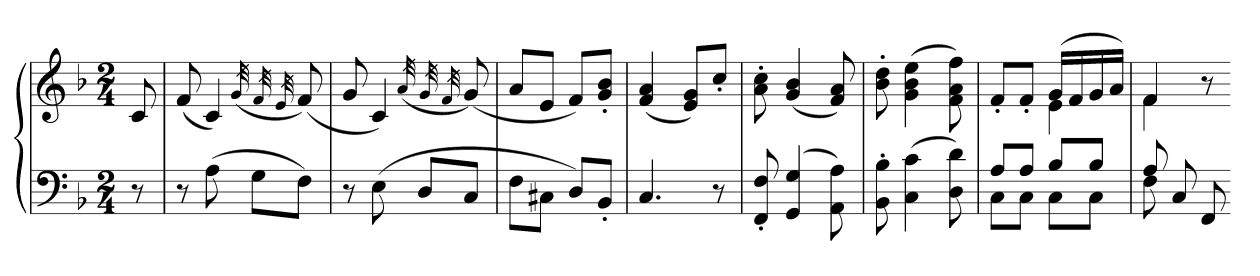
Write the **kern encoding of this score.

**kern	**kern
*part1	*part1
*staff2	*staff1
*clefF4	*clefG2
*k[b-]	*k[b-]
*F:	*F:
*M2/4	*M2/4
=	=
8r	8c
=365	=365
8r	(8f
(8A	4c)
8GL	.
.	(32qg
.	32qf
.	32qe
8FJ)	(8f)
=366	=366
8r	8g
(8E	4c)
8DL	.
.	(32qa
.	32qg
.	32qf
8CJ	(8g)
=367	=367
8FL	8aL
8C#XJ	8eJ
8DL)	8fL)
8BB-'J	8g' 8b-'J
=368	=368
4.C	(4f 4a
.	8e 8gL)
8r	8cc'J
=369	=369
8FF' 8F'	8a' 8cc'
(4GG 4G	(4g 4b-
8AA 8A)	8f 8a)
=370	=370
8BB-' 8B-'	8b-' 8dd'
(4C 4c	(4g 4b- 4ee
8D 8d)	8f 8a 8ff)
=371	=371
*^	*^
8AL	8CL	8f'L	4ryy
8AJ	8CJ	8f'J	.
8B-L	8CL	(16gLL	4e
.	.	16f	.
8B-J	8CJ	16g	.
.	.	16aJJ)	.
=372	=372	=372	=372
8A	8F	4f	4f
8C	4ryy	.	.
8FF	.	8r	8ryy
*v	*v	*	*
*	*v	*v
=-	=-
*-	*-
